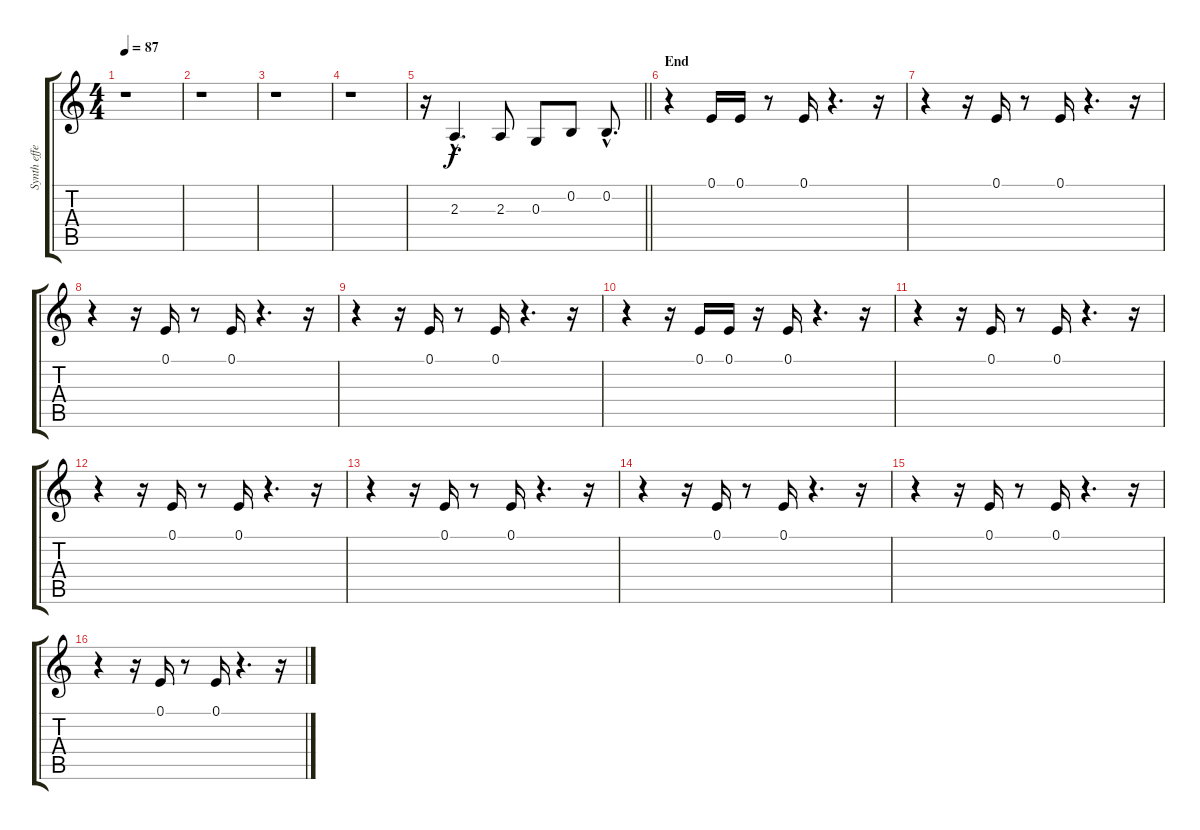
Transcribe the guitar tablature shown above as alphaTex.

\track ("Synth effects" "Synth effe") {instrument sitar}
\staff {score tabs}
\tuning (E4 B3 G3 D3 A2 E2) {hide}
\ts (4 4)
\tempo 87
\clef g2
\ks c
r.1{dy f} |
r.1 |
r.1 |
r.1 |
\barLineRight lightlight
r.16 2.3{hac}.4{d} 2.3.8 0.3.8 0.2.8 0.2{hac}.8{d} |
\section ("" "End")
r.4 0.1.16 0.1.16 r.8 0.1.16 r.4{d} r.16 |
r.4 r.16 0.1.16 r.8 0.1.16 r.4{d} r.16 |
r.4 r.16 0.1.16 r.8 0.1.16 r.4{d} r.16 |
r.4 r.16 0.1.16 r.8 0.1.16 r.4{d} r.16 |
r.4 r.16 0.1.16 0.1.16 r.16 0.1.16 r.4{d} r.16 |
r.4 r.16 0.1.16 r.8 0.1.16 r.4{d} r.16 |
r.4 r.16 0.1.16 r.8 0.1.16 r.4{d} r.16 |
r.4 r.16 0.1.16 r.8 0.1.16 r.4{d} r.16 |
r.4 r.16 0.1.16 r.8 0.1.16 r.4{d} r.16 |
r.4 r.16 0.1.16 r.8 0.1.16 r.4{d} r.16 |
r.4 r.16 0.1.16 r.8 0.1.16 r.4{d} r.16
